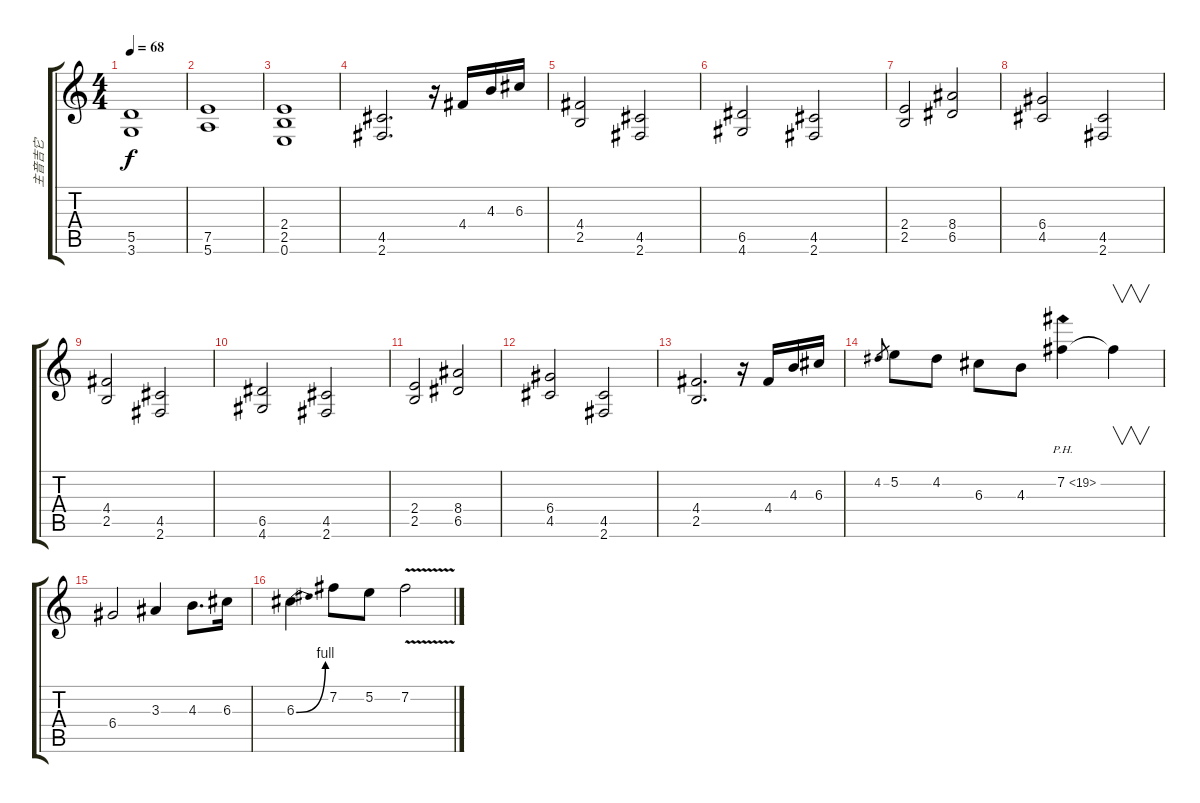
\track ("主音吉它" "主音吉它") {instrument distortionguitar}
\staff {score tabs}
\tuning (E4 B3 G3 D3 A2 E2) {hide}
\ts (4 4)
\tempo 68
\clef g2
\ks c
(5.5 3.6).1{dy f} |
(7.5 5.6).1 |
(2.4 2.5 0.6).1 |
(4.5 2.6).2{d} r.16 4.4.16 4.3.16 6.3.16 |
(4.4 2.5).2 (4.5 2.6).2 |
(6.5 4.6).2 (4.5 2.6).2 |
(2.4 2.5).2 (8.4 6.5).2 |
(6.4 4.5).2 (4.5 2.6).2 |
(4.4 2.5).2 (4.5 2.6).2 |
(6.5 4.6).2 (4.5 2.6).2 |
(2.4 2.5).2 (8.4 6.5).2 |
(6.4 4.5).2 (4.5 2.6).2 |
(4.4 2.5).2{d} r.16 4.4.16 4.3.16 6.3.16 |
4.2.8{gr} 5.2.8 4.2.8 6.3.8 4.3.8 7.2{ph 12}.4 7.2{t}.4{v} |
6.4.2 3.3.4 4.3.8{d} 6.3.16 |
6.3{be (bend 0 0 60 4)}.4 7.2.8 5.2.8 7.2{v}.2
